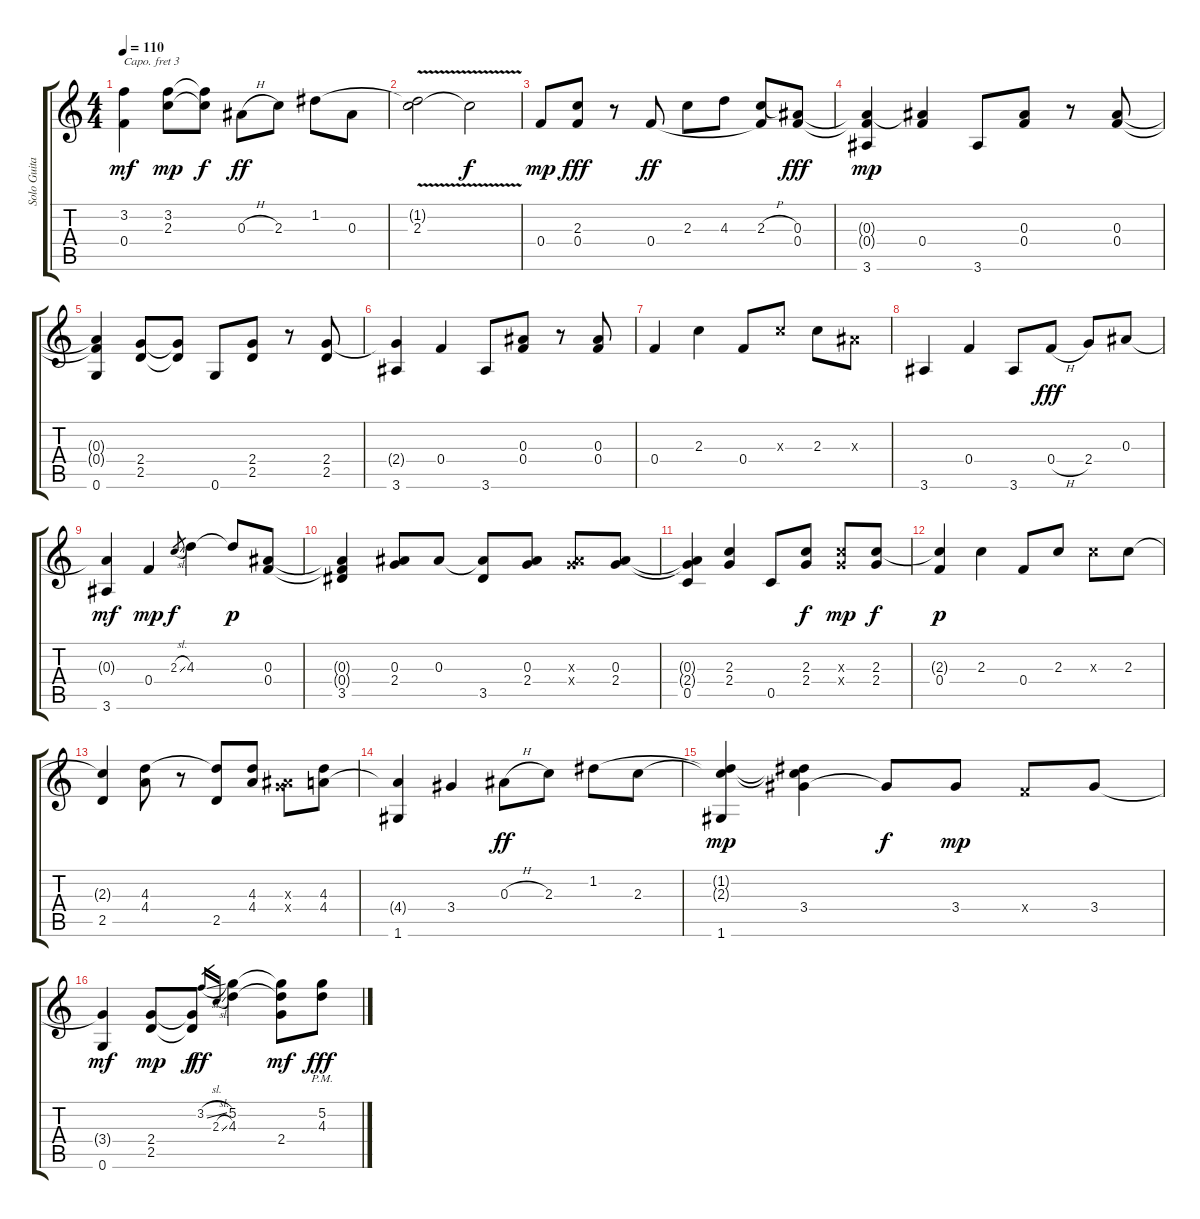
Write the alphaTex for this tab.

\track ("Solo Guitar" "Solo Guita") {instrument electricguitarclean}
\staff {score tabs}
\capo 3
\tuning (E4 B3 G3 D3 A2 E2) {hide}
\ts (4 4)
\tempo 110
\clef g2
\ks c
(3.2{t} 0.4).4{dy mf} (3.2 2.3).8{dy mp} (3.2{t} 2.3{t}).8{dy f} 0.3{h}.8{dy ff} 2.3.8 1.2.8 0.3.8 |
(1.2{t} 2.3{v}).2 2.3{t}.2{dy f} |
0.4.8{dy mp} (2.3 0.4).8{dy fff} r.8 0.4.8{dy ff} 2.3.8 4.3.8 (2.3{h} 0.4{t}).8 (0.3 0.4).8{dy fff} |
(0.3{t} 0.4{t} 3.6).4{dy mp} (0.3{t} 0.4).4 3.6.8 (0.3 0.4).8 r.8 (0.3 0.4).8 |
(0.3{t} 0.4{t} 0.6).4 (2.4 2.5).8 (2.4{t} 2.5{t}).8 0.6.8 (2.4 2.5).8 r.8 (2.4 2.5).8 |
(2.4{t} 3.6).4 0.4.4 3.6.8 (0.3 0.4).8 r.8 (0.3 0.4).8 |
0.4.4 2.3.4 0.4.8 2.3{x}.8 2.3.8 0.3{x}.8 |
3.6.4 0.4.4 3.6.8 0.4{h}.8{dy fff} 2.4.8 0.3.8 |
(0.3{t} 3.6).4{dy mf} 0.4.4{dy mp} 2.3{sl}.8{gr dy f} 4.3.4 4.3{t}.8{dy p} (0.3 0.4).8 |
(0.3{t} 0.4{t} 3.5).4 (0.3 2.4).8 0.3.8 (0.3{t} 3.5).8 (0.3 2.4).8 (0.3{x} 2.4{x}).8 (0.3 2.4).8 |
(0.3{t} 2.4{t} 0.5).4 (2.3 2.4).4 0.5.8 (2.3 2.4).8{dy f} (2.3{x} 2.4{x}).8{dy mp} (2.3 2.4).8{dy f} |
(2.3{t} 0.4).4{dy p} 2.3.4 0.4.8 2.3.8 2.3{x}.8 2.3.8 |
(2.3{t} 2.5).4 (4.3 4.4).8 r.8 (4.3{t} 2.5).8 (4.3 4.4).8 (0.3{x} 2.4{x}).8 (4.3 4.4).8 |
(4.4{t} 1.6).4 3.4.4 0.3{h}.8{dy ff} 2.3.8 1.2.8 2.3.8 |
(1.2{t} 2.3{t} 1.6).4{dy mp} (1.2{t} 2.3{t} 3.4).4 3.4{t}.8{dy f} 3.4.8{dy mp} 0.4{x}.8 3.4.8 |
(3.4{t} 0.6).4{dy mf} (2.4 2.5).8{dy mp} (2.4{t} 2.5{t}).8{dy f} 3.2{sl}.16{gr dy ff} 2.3{sl}.16{gr} (5.2 4.3).4 (5.2{t} 4.3{t} 2.4).8{dy mf} (5.2{pm} 4.3{pm}).8{dy fff}
